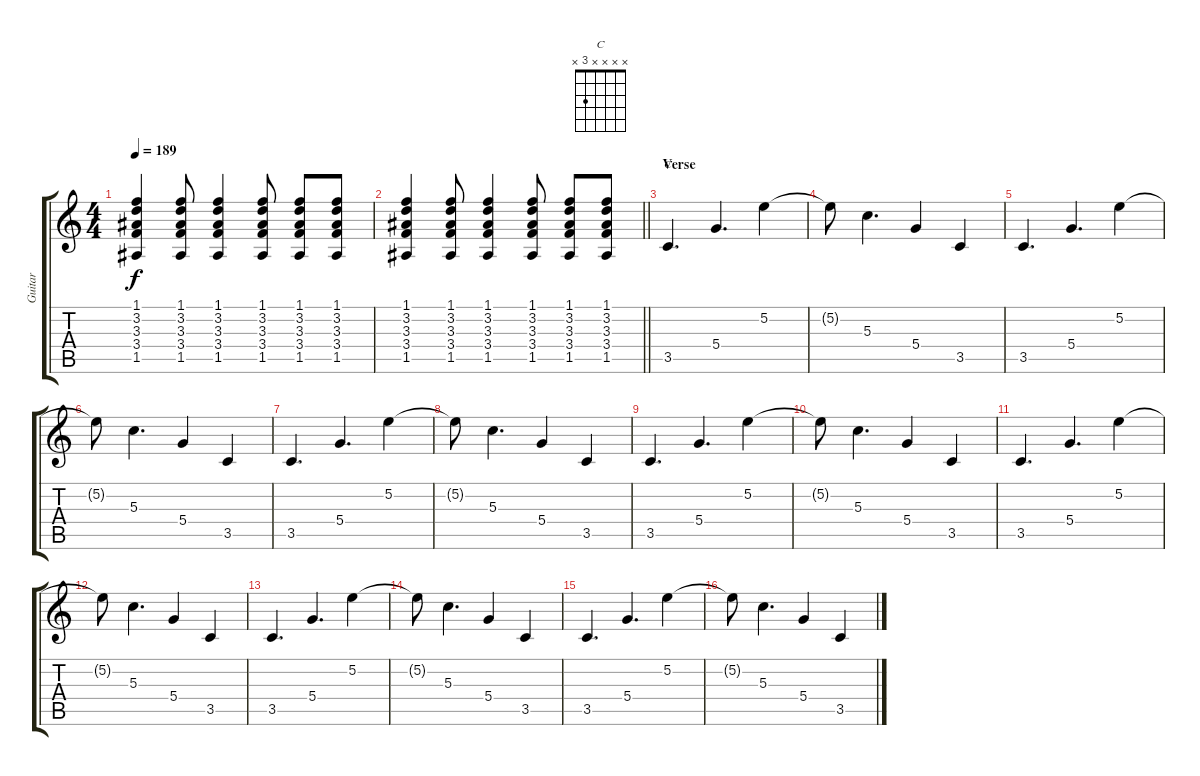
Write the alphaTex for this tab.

\track ("Guitar" "Guitar") {instrument acousticguitarsteel}
\staff {score tabs}
\tuning (E4 B3 G3 D3 A2 E2) {hide}
\chord ("C" x x x x 3 x)
\ts (4 4)
\tempo 189
\clef g2
\ks c
(1.1 3.2 3.3 3.4 1.5).4{dy f} (1.1 3.2 3.3 3.4 1.5).8 (1.1 3.2 3.3 3.4 1.5).4 (1.1 3.2 3.3 3.4 1.5).8 (1.1 3.2 3.3 3.4 1.5).8 (1.1 3.2 3.3 3.4 1.5).8 |
\barLineRight lightlight
(1.1 3.2 3.3 3.4 1.5).4 (1.1 3.2 3.3 3.4 1.5).8 (1.1 3.2 3.3 3.4 1.5).4 (1.1 3.2 3.3 3.4 1.5).8 (1.1 3.2 3.3 3.4 1.5).8 (1.1 3.2 3.3 3.4 1.5).8 |
\section ("" "Verse")
3.5.4{d ch "C"} 5.4.4{d} 5.2.4 |
5.2{t}.8 5.3.4{d} 5.4.4 3.5.4 |
3.5.4{d} 5.4.4{d} 5.2.4 |
5.2{t}.8 5.3.4{d} 5.4.4 3.5.4 |
3.5.4{d} 5.4.4{d} 5.2.4 |
5.2{t}.8 5.3.4{d} 5.4.4 3.5.4 |
3.5.4{d} 5.4.4{d} 5.2.4 |
5.2{t}.8 5.3.4{d} 5.4.4 3.5.4 |
3.5.4{d} 5.4.4{d} 5.2.4 |
5.2{t}.8 5.3.4{d} 5.4.4 3.5.4 |
3.5.4{d} 5.4.4{d} 5.2.4 |
5.2{t}.8 5.3.4{d} 5.4.4 3.5.4 |
3.5.4{d} 5.4.4{d} 5.2.4 |
5.2{t}.8 5.3.4{d} 5.4.4 3.5.4
